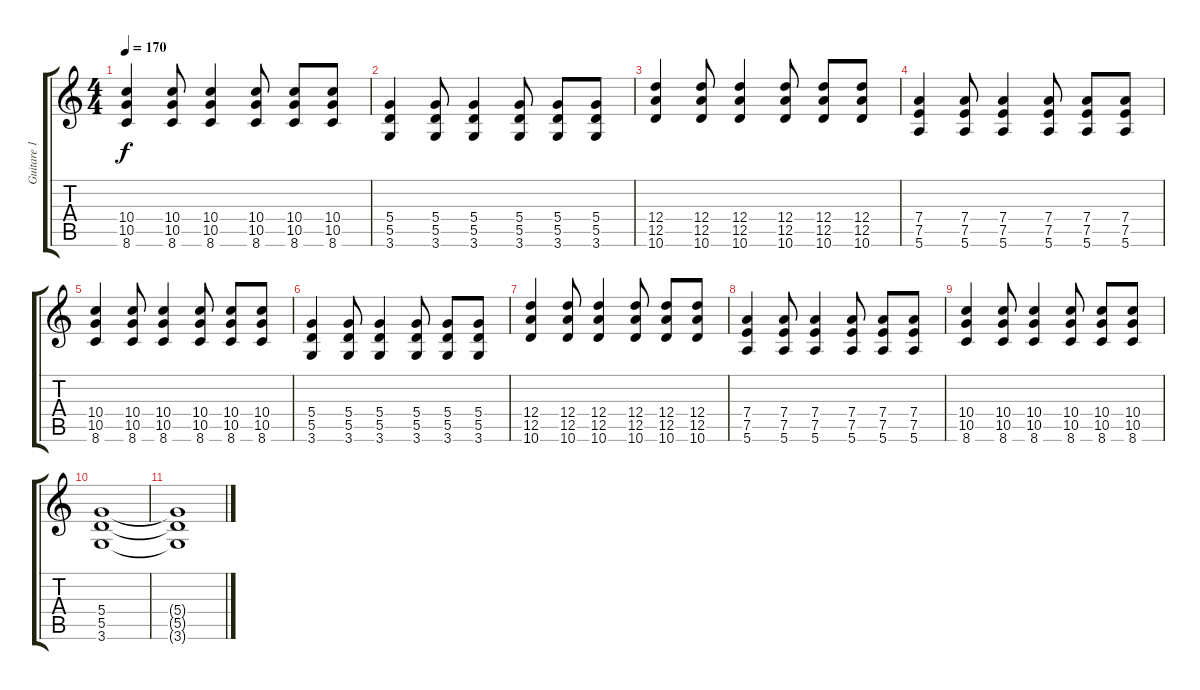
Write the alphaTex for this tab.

\track ("Guitare 1" "Guitare 1") {instrument acousticguitarsteel}
\staff {score tabs}
\tuning (E4 B3 G3 D3 A2 E2) {hide}
\ts (4 4)
\tempo 170
\clef g2
\ks c
(10.4 10.5 8.6).4{dy f} (10.4 10.5 8.6).8 (10.4 10.5 8.6).4 (10.4 10.5 8.6).8 (10.4 10.5 8.6).8 (10.4 10.5 8.6).8 |
(5.4 5.5 3.6).4 (5.4 5.5 3.6).8 (5.4 5.5 3.6).4 (5.4 5.5 3.6).8 (5.4 5.5 3.6).8 (5.4 5.5 3.6).8 |
(12.4 12.5 10.6).4 (12.4 12.5 10.6).8 (12.4 12.5 10.6).4 (12.4 12.5 10.6).8 (12.4 12.5 10.6).8 (12.4 12.5 10.6).8 |
(7.4 7.5 5.6).4 (7.4 7.5 5.6).8 (7.4 7.5 5.6).4 (7.4 7.5 5.6).8 (7.4 7.5 5.6).8 (7.4 7.5 5.6).8 |
(10.4 10.5 8.6).4 (10.4 10.5 8.6).8 (10.4 10.5 8.6).4 (10.4 10.5 8.6).8 (10.4 10.5 8.6).8 (10.4 10.5 8.6).8 |
(5.4 5.5 3.6).4 (5.4 5.5 3.6).8 (5.4 5.5 3.6).4 (5.4 5.5 3.6).8 (5.4 5.5 3.6).8 (5.4 5.5 3.6).8 |
(12.4 12.5 10.6).4 (12.4 12.5 10.6).8 (12.4 12.5 10.6).4 (12.4 12.5 10.6).8 (12.4 12.5 10.6).8 (12.4 12.5 10.6).8 |
(7.4 7.5 5.6).4 (7.4 7.5 5.6).8 (7.4 7.5 5.6).4 (7.4 7.5 5.6).8 (7.4 7.5 5.6).8 (7.4 7.5 5.6).8 |
(10.4 10.5 8.6).4 (10.4 10.5 8.6).8 (10.4 10.5 8.6).4 (10.4 10.5 8.6).8 (10.4 10.5 8.6).8 (10.4 10.5 8.6).8 |
(5.4 5.5 3.6).1 |
(5.4{t} 5.5{t} 3.6{t}).1
